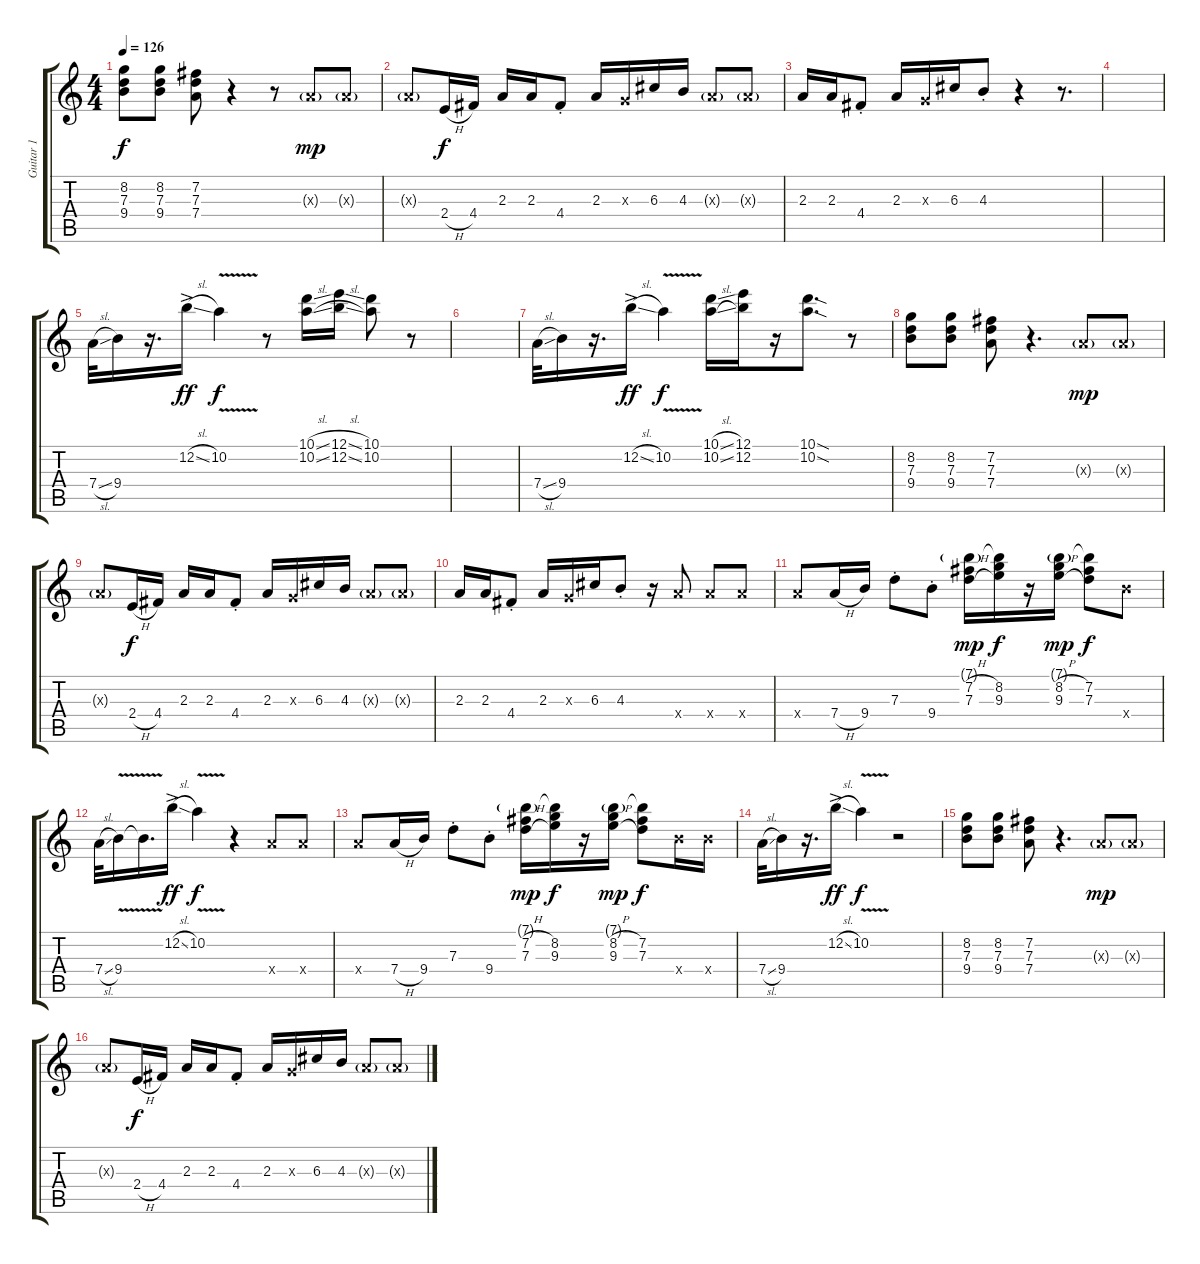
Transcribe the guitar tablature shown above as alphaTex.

\track ("Guitar 1" "Guitar 1") {instrument electricguitarmuted}
\staff {score tabs}
\tuning (E4 B3 G3 D3 A2 E2) {hide}
\ts (4 4)
\tempo 126
\clef g2
\ks c
(8.2 7.3 9.4).8{dy f} (8.2 7.3 9.4).8 (7.2 7.3 7.4).8 r.4 r.8 2.3{g x}.8{dy mp} 2.3{g x}.8 |
2.3{g x}.8 2.4{h}.16{dy f} 4.4.16 2.3.16 2.3.16 4.4{st}.8 2.3.16 0.3{x}.16 6.3.16 4.3.16 2.3{g x}.8 2.3{g x}.8 |
2.3.16 2.3.16 4.4{st}.8 2.3.16 0.3{x}.16 6.3.16 4.3{st}.8 r.4 r.8{d} |
|
7.4{sl}.32 9.4.16 r.16{d} 12.2{sl ac}.16{dy ff} 10.2{v}.4{dy f} r.8 (10.1{sl} 10.2{sl}).16 (12.1{sl} 12.2{sl}).16 (10.1 10.2).8 r.8 |
|
7.4{sl}.32 9.4.16 r.16{d} 12.2{sl ac}.16{dy ff} 10.2{v}.4{dy f} (10.1{sl} 10.2{sl}).16 (12.1 12.2).16 r.16 (10.1{sod} 10.2{sod}).8{d} r.8 |
(8.2 7.3 9.4).8 (8.2 7.3 9.4).8 (7.2 7.3 7.4).8 r.4{d} 2.3{g x}.8{dy mp} 2.3{g x}.8 |
2.3{g x}.8 2.4{h}.16{dy f} 4.4.16 2.3.16 2.3.16 4.4{st}.8 2.3.16 0.3{x}.16 6.3.16 4.3.16 2.3{g x}.8 2.3{g x}.8 |
2.3.16 2.3.16 4.4{st}.8 2.3.16 0.3{x}.16 6.3.16 4.3{st}.8 r.16 7.4{x}.8 7.4{x}.8 7.4{x}.8 |
7.4{x}.8 7.4{h}.16 9.4.16 7.3{st}.8 9.4{st}.8 (7.1{g} 7.2{h} 7.3{h}).16{dy mp} (7.1{t} 8.2 9.3).16{dy f} r.16 (7.1{g} 8.2{h} 9.3{h}).16{dy mp} (7.1{t} 7.2 7.3).8{dy f} 9.4{x}.8 |
7.4{sl}.32 9.4{v}.16 9.4{t}.16{d} 12.2{sl ac}.16{dy ff} 10.2{v}.4{dy f} r.4 7.4{x}.8 7.4{x}.8 |
7.4{x}.8 7.4{h}.16 9.4.16 7.3{st}.8 9.4{st}.8 (7.1{g} 7.2{h} 7.3{h}).16{dy mp} (7.1{t} 8.2 9.3).16{dy f} r.16 (7.1{g} 8.2{h} 9.3{h}).16{dy mp} (7.1{t} 7.2 7.3).8{dy f} 9.4{x}.16 9.4{x}.16 |
7.4{sl}.32 9.4.16 r.16{d} 12.2{sl ac}.16{dy ff} 10.2{v}.4{dy f} r.2 |
(8.2 7.3 9.4).8 (8.2 7.3 9.4).8 (7.2 7.3 7.4).8 r.4{d} 2.3{g x}.8{dy mp} 2.3{g x}.8 |
2.3{g x}.8 2.4{h}.16{dy f} 4.4.16 2.3.16 2.3.16 4.4{st}.8 2.3.16 0.3{x}.16 6.3.16 4.3.16 2.3{g x}.8 2.3{g x}.8
